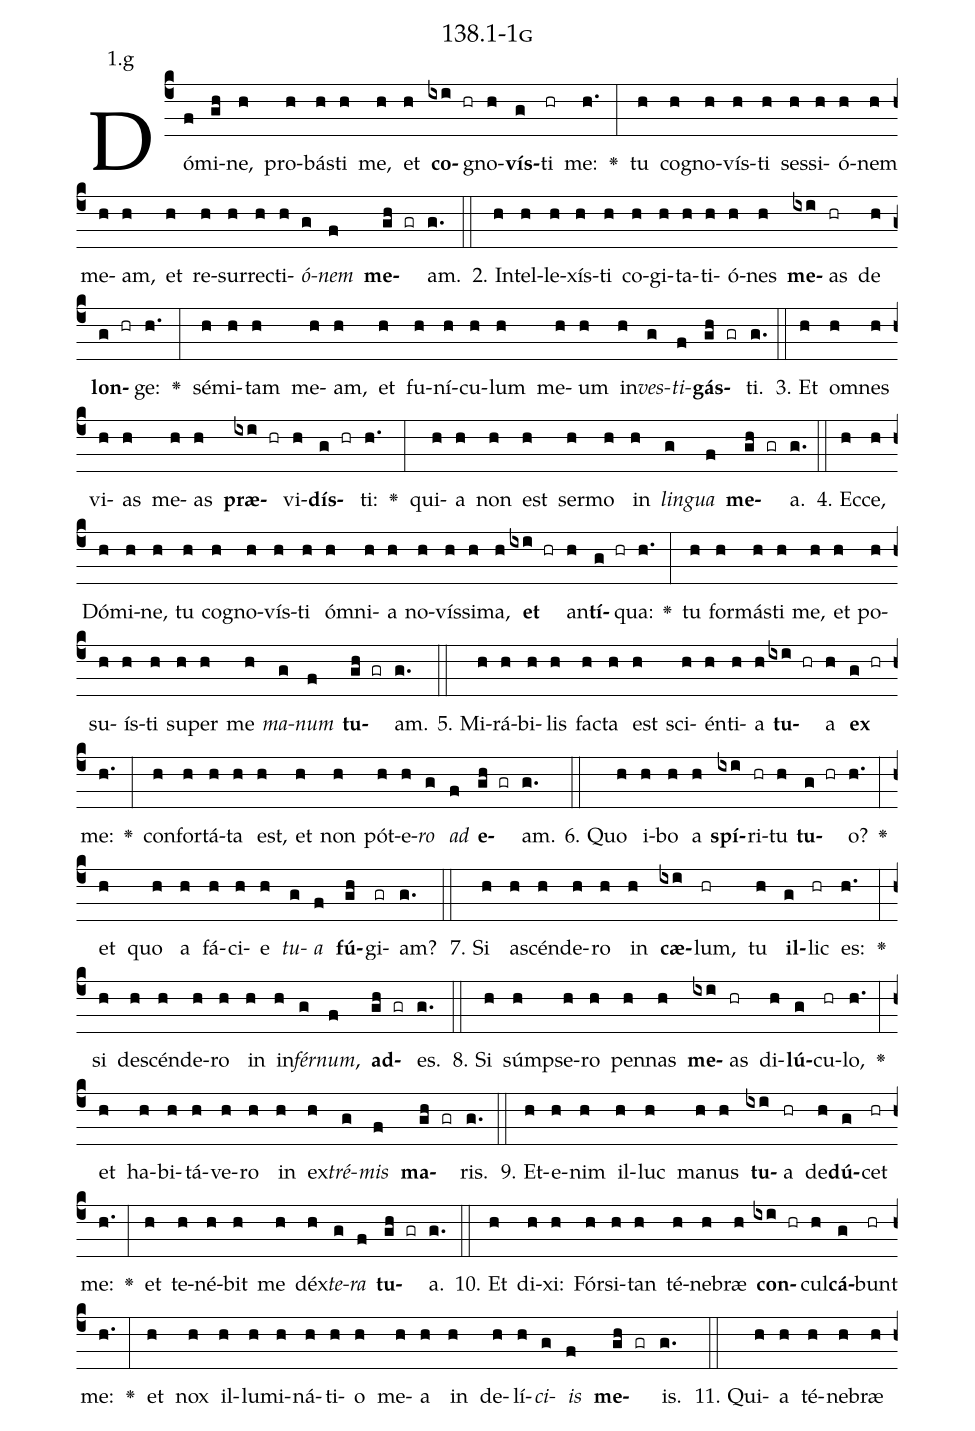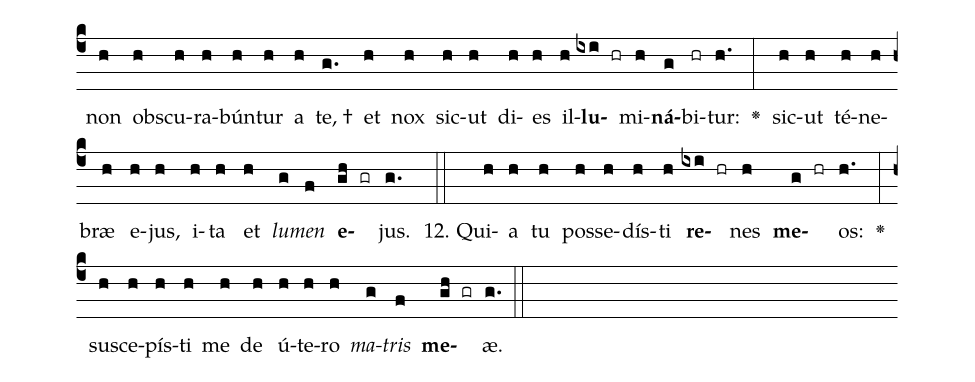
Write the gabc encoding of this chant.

name: 138.1-1g;
annotation: 1.g;
%%
(c4)Dó(f)mi(gh)ne,(h) pro(h)bás(h)ti(h) me,(h) et(h) <b>co</b>(ixi hr)gno(h)<b>vís</b>(g)ti(hr) me:(h.) <v>\greheightstar</v>(:) tu(h) co(h)gno(h)vís(h)ti(h) ses(h)si(h)ó(h)nem(h) me(h)am,(h) et(h) re(h)sur(h)rec(h)ti(h)<i>ó</i>(g)<i>nem</i>(f) <b>me</b>(gh gr)am.(g.) (::)
2. In(h)tel(h)le(h)xís(h)ti(h) co(h)gi(h)ta(h)ti(h)ó(h)nes(h) <b>me</b>(ixi)as(hr) de(h) <b>lon</b>(g hr)ge:(h.) <v>\greheightstar</v>(:) sé(h)mi(h)tam(h) me(h)am,(h) et(h) fu(h)ní(h)cu(h)lum(h) me(h)um(h) in(h)<i>ves</i>(g)<i>ti</i>(f)<b>gás</b>(gh gr)ti.(g.) (::)
3. Et(h) om(h)nes(h) vi(h)as(h) me(h)as(h) <b>præ</b>(ixi hr)vi(h)<b>dís</b>(g hr)ti:(h.) <v>\greheightstar</v>(:) qui(h)a(h) non(h) est(h) ser(h)mo(h) in(h) <i>lin</i>(g)<i>gua</i>(f) <b>me</b>(gh gr)a.(g.) (::)
4. Ec(h)ce,(h) Dó(h)mi(h)ne,(h) tu(h) co(h)gno(h)vís(h)ti(h) óm(h)ni(h)a(h) no(h)vís(h)si(h)ma,(h) <b>et</b>(ixi hr) an(h)<b>tí</b>(g hr)qua:(h.) <v>\greheightstar</v>(:) tu(h) for(h)más(h)ti(h) me,(h) et(h) po(h)su(h)ís(h)ti(h) su(h)per(h) me(h) <i>ma</i>(g)<i>num</i>(f) <b>tu</b>(gh gr)am.(g.) (::)
5. Mi(h)rá(h)bi(h)lis(h) fac(h)ta(h) est(h) sci(h)én(h)ti(h)a(h) <b>tu</b>(ixi hr)a(h) <b>ex</b>(g hr) me:(h.) <v>\greheightstar</v>(:) con(h)for(h)tá(h)ta(h) est,(h) et(h) non(h) pót(h)e(h)<i>ro</i>(g) <i>ad</i>(f) <b>e</b>(gh gr)am.(g.) (::)
6. Quo(h) i(h)bo(h) a(h) <b>spí</b>(ixi)ri(hr)tu(h) <b>tu</b>(g hr)o?(h.) <v>\greheightstar</v>(:) et(h) quo(h) a(h) fá(h)ci(h)e(h) <i>tu</i>(g)<i>a</i>(f) <b>fú</b>(gh)gi(gr)am?(g.) (::)
7. Si(h) a(h)scén(h)de(h)ro(h) in(h) <b>cæ</b>(ixi)lum,(hr) tu(h) <b>il</b>(g)lic(hr) es:(h.) <v>\greheightstar</v>(:) si(h) de(h)scén(h)de(h)ro(h) in(h) in(h)<i>fér</i>(g)<i>num</i>,(f) <b>ad</b>(gh gr)es.(g.) (::)
8. Si(h) súmp(h)se(h)ro(h) pen(h)nas(h) <b>me</b>(ixi)as(hr) di(h)<b>lú</b>(g)cu(hr)lo,(h.) <v>\greheightstar</v>(:) et(h) ha(h)bi(h)tá(h)ve(h)ro(h) in(h) ex(h)<i>tré</i>(g)<i>mis</i>(f) <b>ma</b>(gh gr)ris.(g.) (::)
9. Et(h)e(h)nim(h) il(h)luc(h) ma(h)nus(h) <b>tu</b>(ixi)a(hr) de(h)<b>dú</b>(g)cet(hr) me:(h.) <v>\greheightstar</v>(:) et(h) te(h)né(h)bit(h) me(h) déx(h)<i>te</i>(g)<i>ra</i>(f) <b>tu</b>(gh gr)a.(g.) (::)
10. Et(h) di(h)xi:(h) Fór(h)si(h)tan(h) té(h)ne(h)bræ(h) <b>con</b>(ixi hr)cul(h)<b>cá</b>(g)bunt(hr) me:(h.) <v>\greheightstar</v>(:) et(h) nox(h) il(h)lu(h)mi(h)ná(h)ti(h)o(h) me(h)a(h) in(h) de(h)lí(h)<i>ci</i>(g)<i>is</i>(f) <b>me</b>(gh gr)is.(g.) (::)
11. Qui(h)a(h) té(h)ne(h)bræ(h) non(h) obs(h)cu(h)ra(h)bún(h)tur(h) a(h) te, †(g.) et(h) nox(h) sic(h)ut(h) di(h)es(h) il(h)<b>lu</b>(ixi hr)mi(h)<b>ná</b>(g)bi(hr)tur:(h.) <v>\greheightstar</v>(:) sic(h)ut(h) té(h)ne(h)bræ(h) e(h)jus,(h) i(h)ta(h) et(h) <i>lu</i>(g)<i>men</i>(f) <b>e</b>(gh gr)jus.(g.) (::)
12. Qui(h)a(h) tu(h) pos(h)se(h)dís(h)ti(h) <b>re</b>(ixi hr)nes(h) <b>me</b>(g hr)os:(h.) <v>\greheightstar</v>(:) su(h)sce(h)pís(h)ti(h) me(h) de(h) ú(h)te(h)ro(h) <i>ma</i>(g)<i>tris</i>(f) <b>me</b>(gh gr)æ.(g.) (::)
